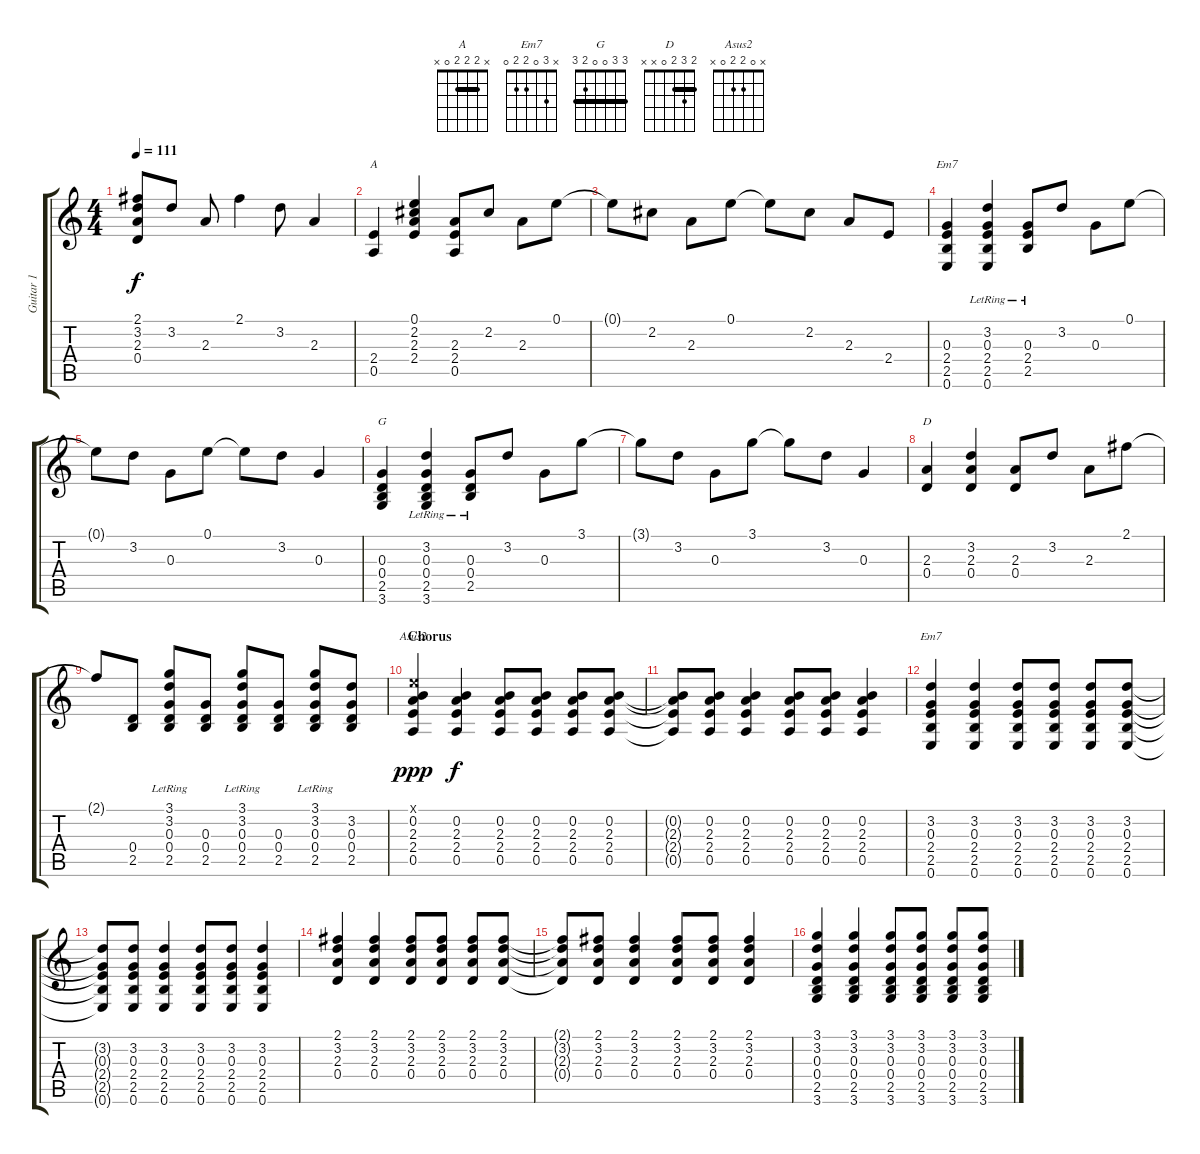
\track ("Guitar 1" "Guitar 1") {instrument acousticguitarsteel}
\staff {score tabs}
\tuning (E4 B3 G3 D3 A2 E2) {hide}
\chord ("A" x 2 2 2 0 x) {barre 2}
\chord ("Em7" 0 3 0 2 2 0)
\chord ("G" 3 3 0 0 2 3) {barre 3}
\chord ("D" 2 3 2 0 x x) {barre 2}
\chord ("Asus2" x 0 2 2 0 x)
\chord ("Em7" x 3 0 2 2 0)
\ts (4 4)
\tempo 111
\clef g2
\ks c
(2.1{t} 3.2{t} 2.3{t} 0.4{t}).8{dy f} 3.2.8 2.3.8 2.1.4 3.2.8 2.3.4 |
(2.4 0.5).4{ch "A"} (0.1 2.2 2.3 2.4).4 (2.3 2.4 0.5).8 2.2.8 2.3.8 0.1.8 |
0.1{t}.8 2.2.8 2.3.8 0.1.8 0.1{t}.8 2.2.8 2.3.8 2.4.8 |
(0.3 2.4 2.5 0.6).4{ch "Em7"} (3.2{lr} 0.3 2.4 2.5 0.6{lr}).4 (0.3{lr} 2.4{lr} 2.5{lr}).8 3.2.8 0.3.8 0.1.8 |
0.1{t}.8 3.2.8 0.3.8 0.1.8 0.1{t}.8 3.2.8 0.3.4 |
(0.3 0.4 2.5 3.6).4{ch "G"} (3.2{lr} 0.3 0.4 2.5 3.6{lr}).4 (0.3{lr} 0.4{lr} 2.5{lr}).8 3.2.8 0.3.8 3.1.8 |
3.1{t}.8 3.2.8 0.3.8 3.1.8 3.1{t}.8 3.2.8 0.3.4 |
(2.3 0.4).4{ch "D"} (3.2 2.3 0.4).4 (2.3 0.4).8 3.2.8 2.3.8 2.1.8 |
2.1{t}.8 (0.4 2.5).8 (3.1{lr} 3.2{lr} 0.3 0.4 2.5).8 (0.3 0.4 2.5).8 (3.1{lr} 3.2{lr} 0.3 0.4 2.5).8 (0.3 0.4 2.5).8 (3.1{lr} 3.2 0.3 0.4 2.5).8 (3.2 0.3 0.4 2.5).8 |
\section ("" "Chorus")
(0.1{x} 0.2 2.3 2.4 0.5).4{ch "Asus2" dy ppp} (0.2 2.3 2.4 0.5).4{dy f} (0.2 2.3 2.4 0.5).8 (0.2 2.3 2.4 0.5).8 (0.2 2.3 2.4 0.5).8 (0.2 2.3 2.4 0.5).8 |
(0.2{t} 2.3{t} 2.4{t} 0.5{t}).8 (0.2 2.3 2.4 0.5).8 (0.2 2.3 2.4 0.5).4 (0.2 2.3 2.4 0.5).8 (0.2 2.3 2.4 0.5).8 (0.2 2.3 2.4 0.5).4 |
(3.2 0.3 2.4 2.5 0.6).4{ch "Em7"} (3.2 0.3 2.4 2.5 0.6).4 (3.2 0.3 2.4 2.5 0.6).8 (3.2 0.3 2.4 2.5 0.6).8 (3.2 0.3 2.4 2.5 0.6).8 (3.2 0.3 2.4 2.5 0.6).8 |
(3.2{t} 0.3{t} 2.4{t} 2.5{t} 0.6{t}).8 (3.2 0.3 2.4 2.5 0.6).8 (3.2 0.3 2.4 2.5 0.6).4 (3.2 0.3 2.4 2.5 0.6).8 (3.2 0.3 2.4 2.5 0.6).8 (3.2 0.3 2.4 2.5 0.6).4 |
(2.1 3.2 2.3 0.4).4 (2.1 3.2 2.3 0.4).4 (2.1 3.2 2.3 0.4).8 (2.1 3.2 2.3 0.4).8 (2.1 3.2 2.3 0.4).8 (2.1 3.2 2.3 0.4).8 |
(2.1{t} 3.2{t} 2.3{t} 0.4{t}).8 (2.1 3.2 2.3 0.4).8 (2.1 3.2 2.3 0.4).4 (2.1 3.2 2.3 0.4).8 (2.1 3.2 2.3 0.4).8 (2.1 3.2 2.3 0.4).4 |
(3.1 3.2 0.3 0.4 2.5 3.6).4 (3.1 3.2 0.3 0.4 2.5 3.6).4 (3.1 3.2 0.3 0.4 2.5 3.6).8 (3.1 3.2 0.3 0.4 2.5 3.6).8 (3.1 3.2 0.3 0.4 2.5 3.6).8 (3.1 3.2 0.3 0.4 2.5 3.6).8
